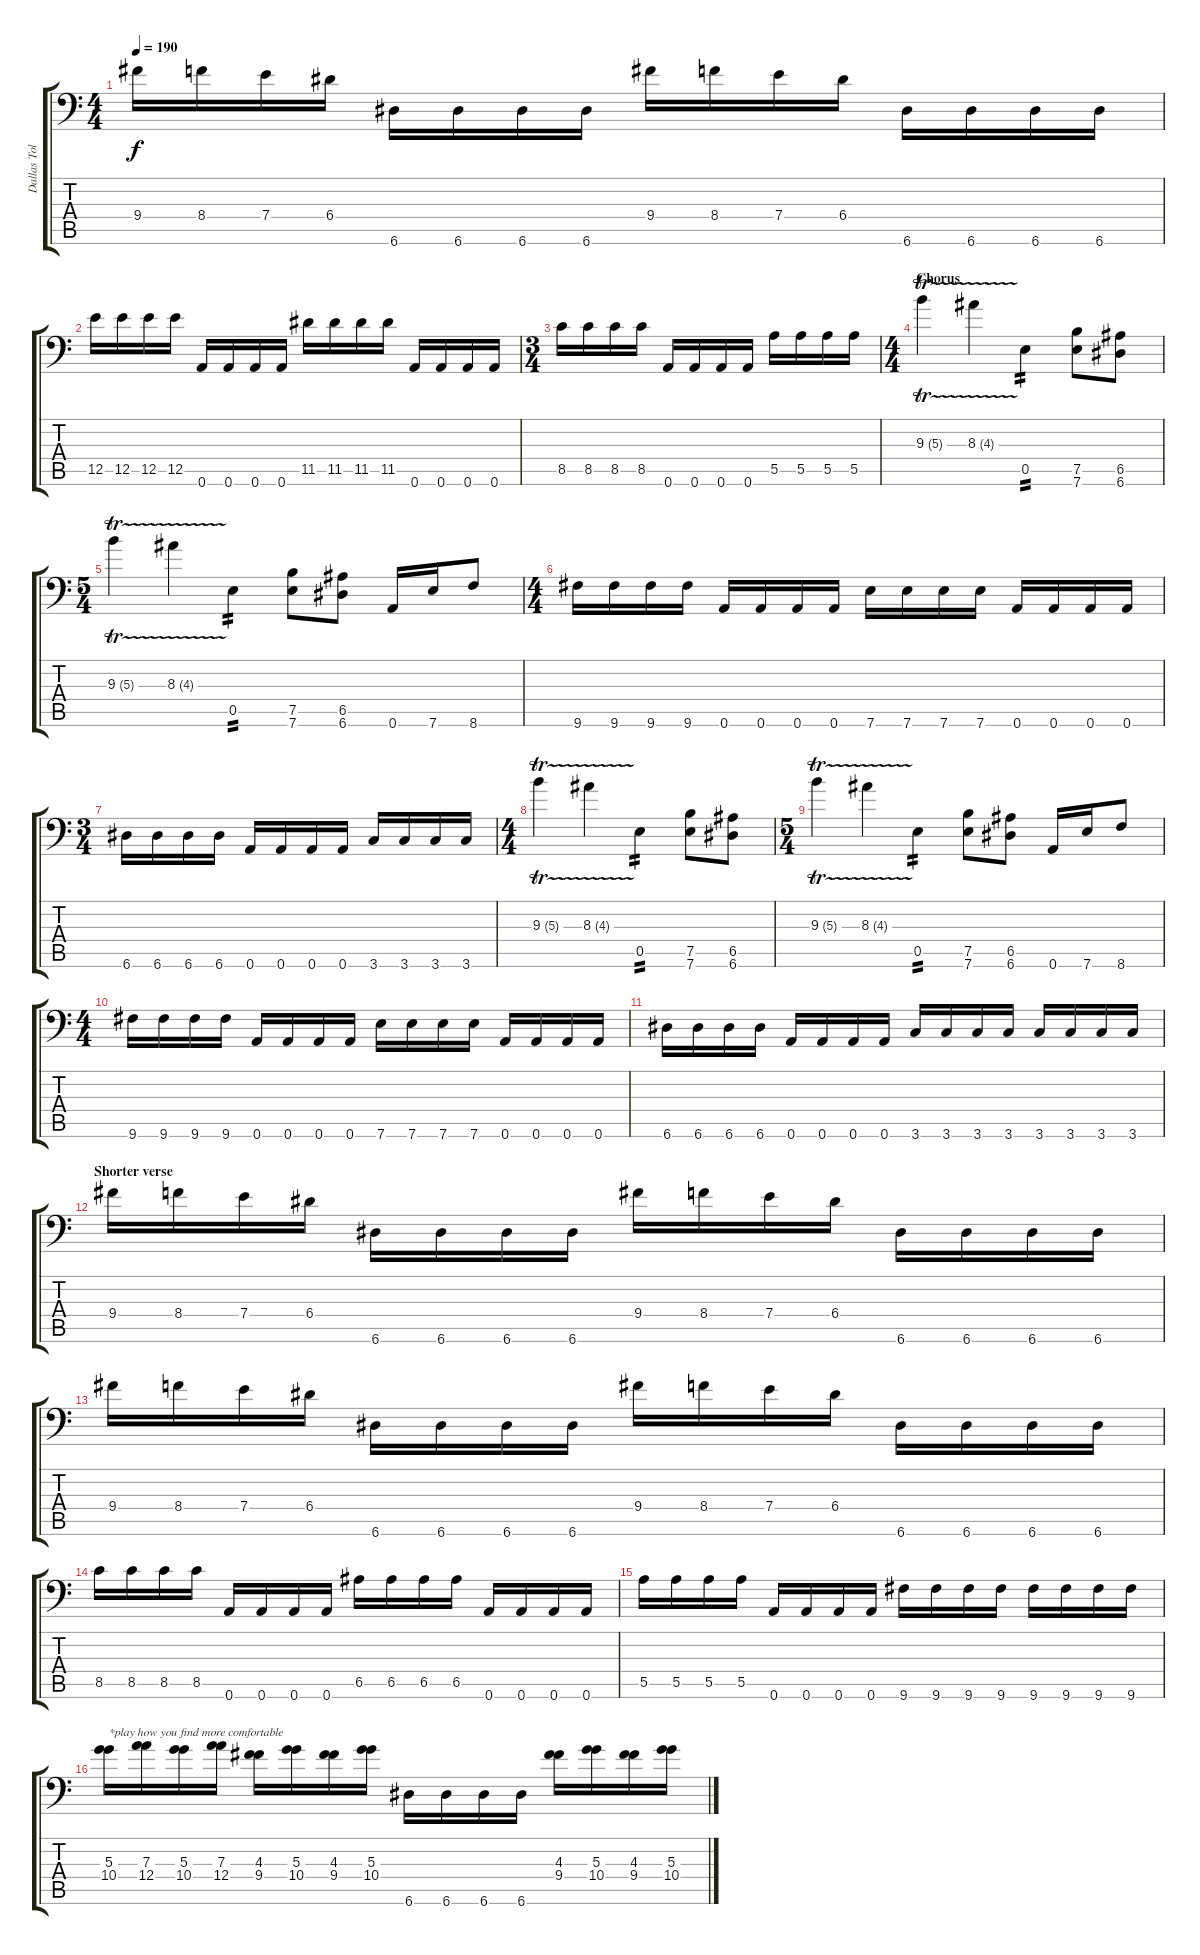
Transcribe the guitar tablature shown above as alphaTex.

\track ("Dallas Toler-Wade (Lead)" "Dallas Tol") {instrument distortionguitar}
\staff {score tabs}
\tuning (B3 Gb3 D3 A2 E2 A1) {hide}
\ts (4 4)
\tempo 190
\clef f4
\ks c
9.4.16{dy f} 8.4.16 7.4.16 6.4.16 6.6.16 6.6.16 6.6.16 6.6.16 9.4.16 8.4.16 7.4.16 6.4.16 6.6.16 6.6.16 6.6.16 6.6.16 |
12.5.16 12.5.16 12.5.16 12.5.16 0.6.16 0.6.16 0.6.16 0.6.16 11.5.16 11.5.16 11.5.16 11.5.16 0.6.16 0.6.16 0.6.16 0.6.16 |
\ts (3 4)
8.5.16 8.5.16 8.5.16 8.5.16 0.6.16 0.6.16 0.6.16 0.6.16 5.5.16 5.5.16 5.5.16 5.5.16 |
\ts (4 4)
\section ("" "Chorus")
9.3{tr (5 16)}.4 8.3{tr (4 16)}.4 0.5.4{tp 2} (7.5 7.6).8 (6.5 6.6).8 |
\ts (5 4)
9.3{tr (5 16)}.4 8.3{tr (4 16)}.4 0.5.4{tp 2} (7.5 7.6).8 (6.5 6.6).8 0.6.16 7.6.16 8.6.8 |
\ts (4 4)
9.6.16 9.6.16 9.6.16 9.6.16 0.6.16 0.6.16 0.6.16 0.6.16 7.6.16 7.6.16 7.6.16 7.6.16 0.6.16 0.6.16 0.6.16 0.6.16 |
\ts (3 4)
6.6.16 6.6.16 6.6.16 6.6.16 0.6.16 0.6.16 0.6.16 0.6.16 3.6.16 3.6.16 3.6.16 3.6.16 |
\ts (4 4)
9.3{tr (5 16)}.4 8.3{tr (4 16)}.4 0.5.4{tp 2} (7.5 7.6).8 (6.5 6.6).8 |
\ts (5 4)
9.3{tr (5 16)}.4 8.3{tr (4 16)}.4 0.5.4{tp 2} (7.5 7.6).8 (6.5 6.6).8 0.6.16 7.6.16 8.6.8 |
\ts (4 4)
9.6.16 9.6.16 9.6.16 9.6.16 0.6.16 0.6.16 0.6.16 0.6.16 7.6.16 7.6.16 7.6.16 7.6.16 0.6.16 0.6.16 0.6.16 0.6.16 |
6.6.16 6.6.16 6.6.16 6.6.16 0.6.16 0.6.16 0.6.16 0.6.16 3.6.16 3.6.16 3.6.16 3.6.16 3.6.16 3.6.16 3.6.16 3.6.16 |
\section ("" "Shorter verse")
9.4.16 8.4.16 7.4.16 6.4.16 6.6.16 6.6.16 6.6.16 6.6.16 9.4.16 8.4.16 7.4.16 6.4.16 6.6.16 6.6.16 6.6.16 6.6.16 |
9.4.16 8.4.16 7.4.16 6.4.16 6.6.16 6.6.16 6.6.16 6.6.16 9.4.16 8.4.16 7.4.16 6.4.16 6.6.16 6.6.16 6.6.16 6.6.16 |
8.5.16 8.5.16 8.5.16 8.5.16 0.6.16 0.6.16 0.6.16 0.6.16 6.5.16 6.5.16 6.5.16 6.5.16 0.6.16 0.6.16 0.6.16 0.6.16 |
5.5.16 5.5.16 5.5.16 5.5.16 0.6.16 0.6.16 0.6.16 0.6.16 9.6.16 9.6.16 9.6.16 9.6.16 9.6.16 9.6.16 9.6.16 9.6.16 |
(5.3 10.4).16{txt "*play how you find more comfortable"} (7.3 12.4).16 (5.3 10.4).16 (7.3 12.4).16 (4.3 9.4).16 (5.3 10.4).16 (4.3 9.4).16 (5.3 10.4).16 6.6.16 6.6.16 6.6.16 6.6.16 (4.3 9.4).16 (5.3 10.4).16 (4.3 9.4).16 (5.3 10.4).16
